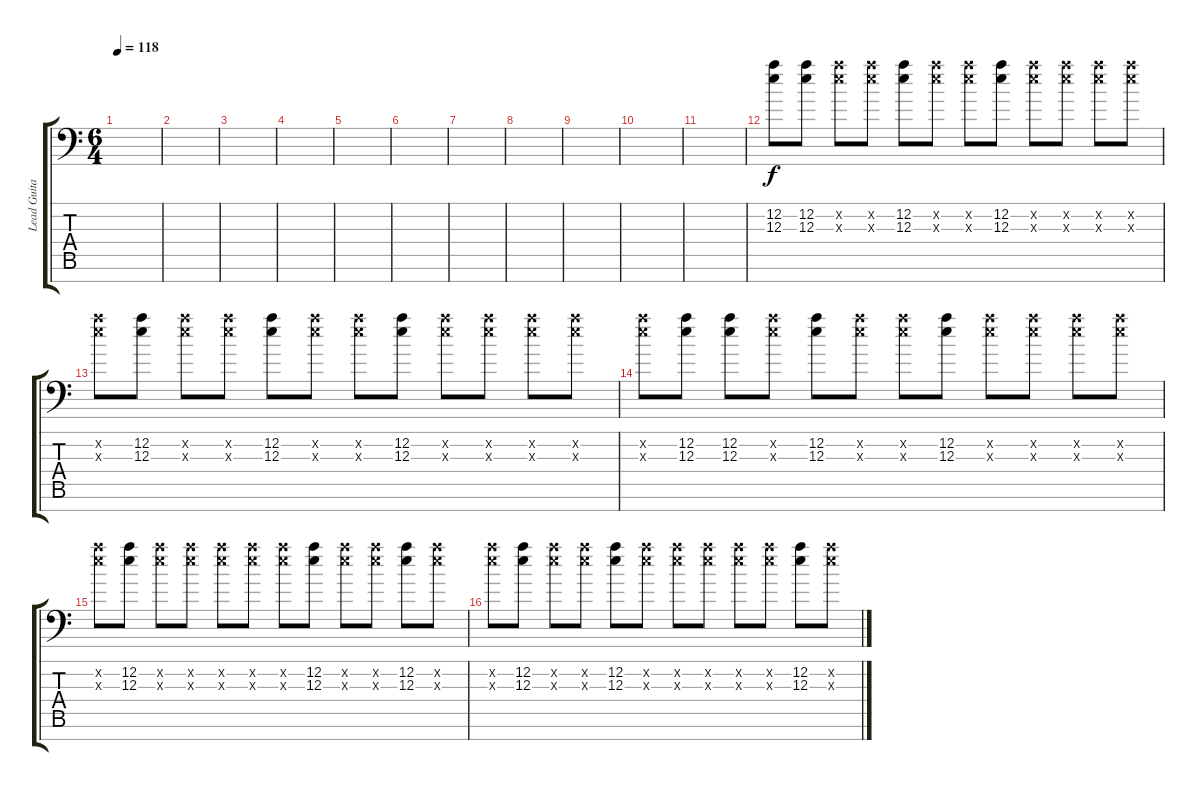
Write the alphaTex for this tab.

\track ("Lead Guitar #2" "Lead Guita") {instrument distortionguitar}
\staff {score tabs}
\tuning (D4 A3 E3 D3 A2 E2 A1) {hide}
\ts (6 4)
\tempo 118
\clef f4
\ks c
|
|
|
|
|
|
|
|
|
|
|
\section ("" "")
(12.2 12.3).8{instrument distortionguitar} (12.2 12.3).8 (12.2{x} 12.3{x}).8 (12.2{x} 12.3{x}).8 (12.2 12.3).8 (12.2{x} 12.3{x}).8 (12.2{x} 12.3{x}).8 (12.2 12.3).8 (12.2{x} 12.3{x}).8 (12.2{x} 12.3{x}).8 (12.2{x} 12.3{x}).8 (12.2{x} 12.3{x}).8 |
(12.2{x} 12.3{x}).8 (12.2 12.3).8 (12.2{x} 12.3{x}).8 (12.2{x} 12.3{x}).8 (12.2 12.3).8 (12.2{x} 12.3{x}).8 (12.2{x} 12.3{x}).8 (12.2 12.3).8 (12.2{x} 12.3{x}).8 (12.2{x} 12.3{x}).8 (12.2{x} 12.3{x}).8 (12.2{x} 12.3{x}).8 |
(12.2{x} 12.3{x}).8 (12.2 12.3).8 (12.2 12.3).8 (12.2{x} 12.3{x}).8 (12.2 12.3).8 (12.2{x} 12.3{x}).8 (12.2{x} 12.3{x}).8 (12.2 12.3).8 (12.2{x} 12.3{x}).8 (12.2{x} 12.3{x}).8 (12.2{x} 12.3{x}).8 (12.2{x} 12.3{x}).8 |
(12.2{x} 12.3{x}).8 (12.2 12.3).8 (12.2{x} 12.3{x}).8 (12.2{x} 12.3{x}).8 (12.2{x} 12.3{x}).8 (12.2{x} 12.3{x}).8 (12.2{x} 12.3{x}).8 (12.2 12.3).8 (12.2{x} 12.3{x}).8 (12.2{x} 12.3{x}).8 (12.2 12.3).8 (12.2{x} 12.3{x}).8 |
(12.2{x} 12.3{x}).8 (12.2 12.3).8 (12.2{x} 12.3{x}).8 (12.2{x} 12.3{x}).8 (12.2 12.3).8 (12.2{x} 12.3{x}).8 (12.2{x} 12.3{x}).8 (12.2{x} 12.3{x}).8 (12.2{x} 12.3{x}).8 (12.2{x} 12.3{x}).8 (12.2 12.3).8 (12.2{x} 12.3{x}).8
